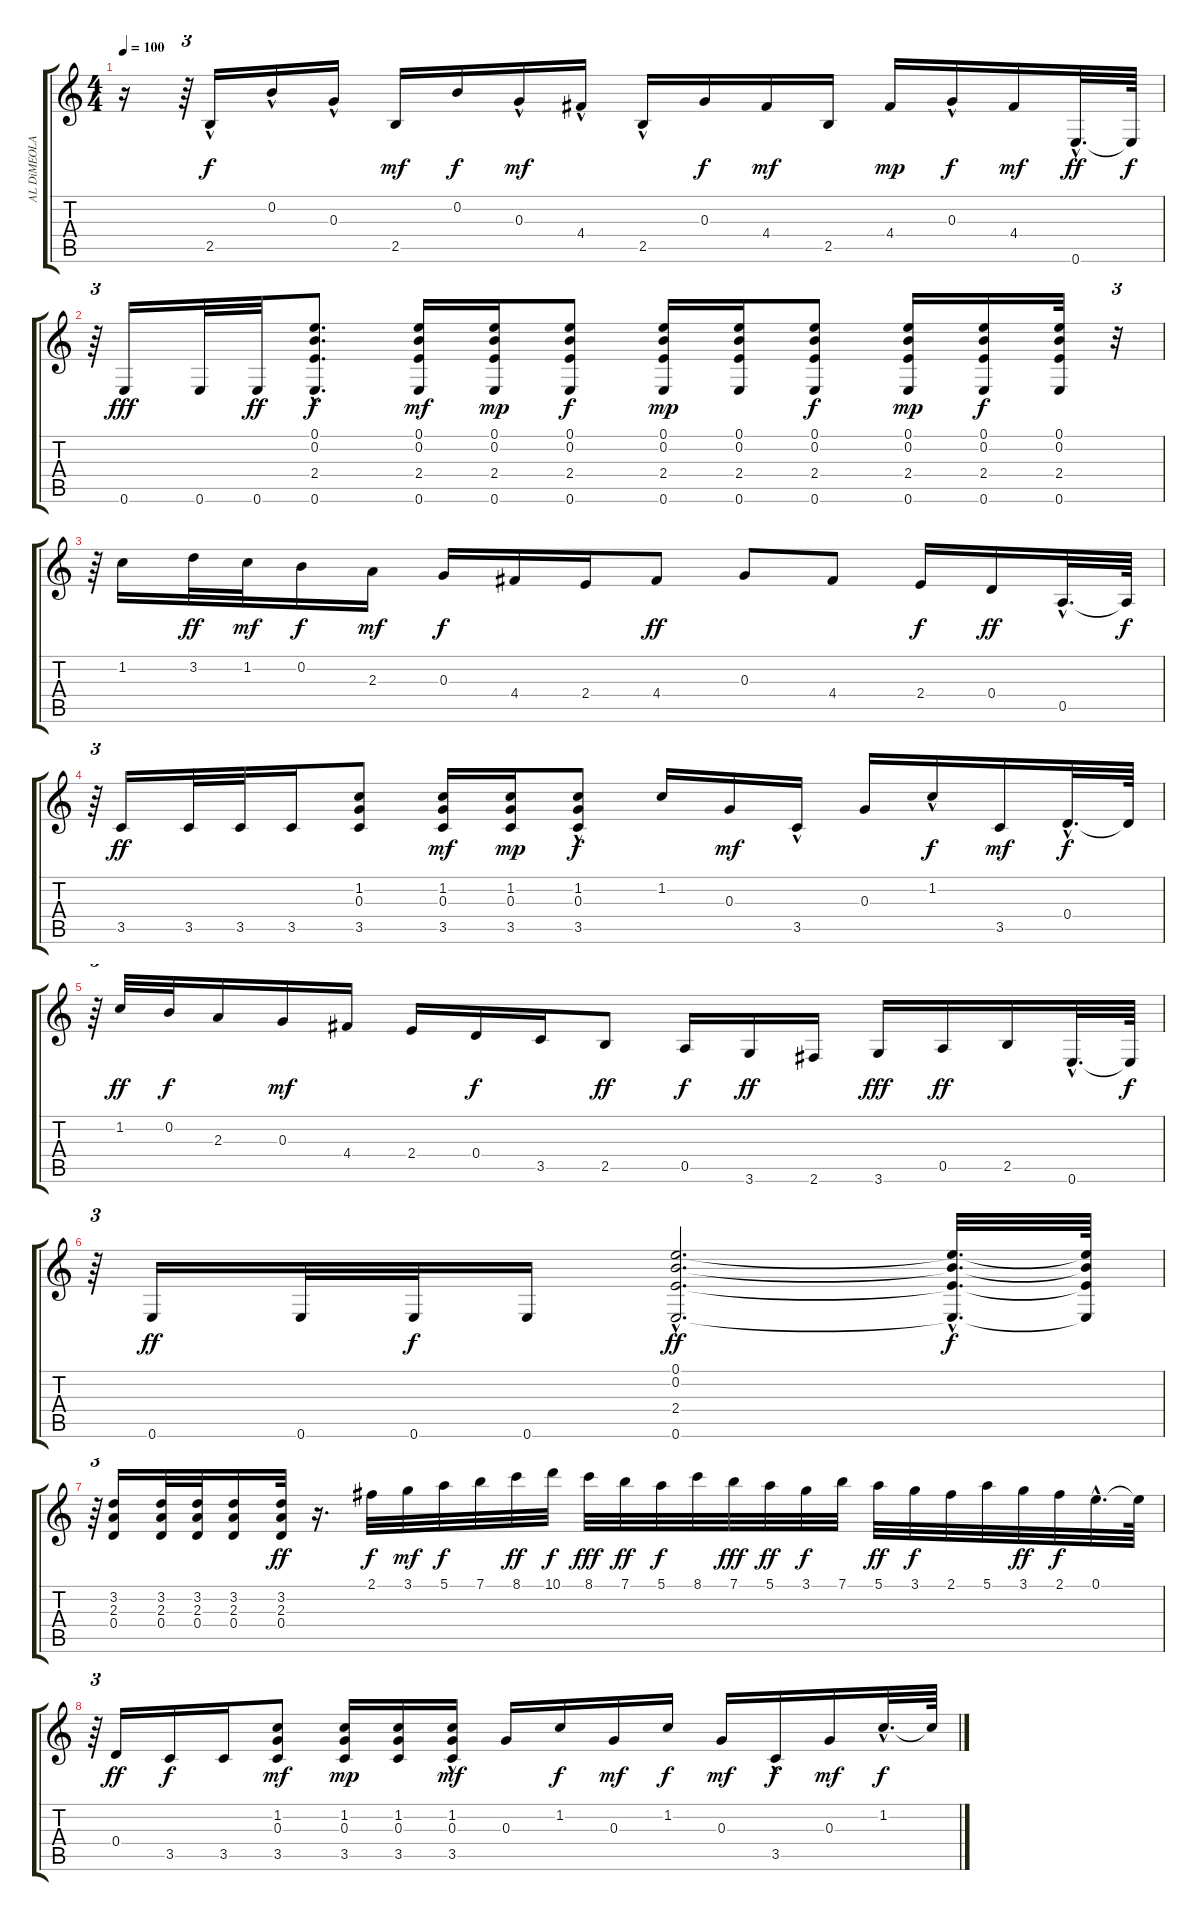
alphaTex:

\track ("AL DiMEOLA" "AL DiMEOLA") {instrument acousticguitarsteel}
\staff {score tabs}
\tuning (E4 B3 G3 D3 A2 E2) {hide}
\ts (4 4)
\tempo 100
\clef g2
\ks c
r.16{dy ff} r.64{tu (3 2)} 2.5{hac}.16{dy f} 0.2{hac}.16 0.3{hac}.16 2.5.16{dy mf} 0.2.16{dy f} 0.3{hac}.16{dy mf} 4.4{hac}.16 2.5{hac}.16 0.3.16{dy f} 4.4.16{dy mf} 2.5.16 4.4.16{dy mp} 0.3{hac}.16{dy f} 4.4.16{dy mf} 0.6{hac}.32{d dy ff} 0.6{t}.64{dy f} |
r.64{tu (3 2)} 0.6.16{dy fff} 0.6.32 0.6.32{dy ff} (0.1{hac} 0.2{hac} 2.4{hac} 0.6{hac}).8{d dy f} (0.1 0.2 2.4 0.6).16{dy mf} (0.1 0.2 2.4 0.6).16{dy mp} (0.1 0.2 2.4 0.6).8{dy f} (0.1 0.2 2.4 0.6).16{dy mp} (0.1 0.2 2.4 0.6).16 (0.1 0.2 2.4 0.6).8{dy f} (0.1 0.2 2.4 0.6).16{dy mp} (0.1 0.2 2.4 0.6).16{dy f} (0.1 0.2 2.4 0.6).32 r.32{tu (3 2)} |
r.64{tu (3 2)} 1.2.16 3.2.32{dy ff} 1.2.32{dy mf} 0.2.16{dy f} 2.3.16{dy mf} 0.3.16{dy f} 4.4.16 2.4.16 4.4.8{dy ff} 0.3.8 4.4.8 2.4.16{dy f} 0.4.16{dy ff} 0.5{hac}.32{d} 0.5{t}.64{dy f} |
r.64{tu (3 2)} 3.5.16{dy ff} 3.5.32 3.5.32 3.5.16 (1.2 0.3 3.5).8 (1.2 0.3 3.5).16{dy mf} (1.2 0.3 3.5).16{dy mp} (1.2 0.3{hac} 3.5).8{dy f} 1.2.16 0.3.16{dy mf} 3.5{hac}.16 0.3.16 1.2{hac}.16{dy f} 3.5.16{dy mf} 0.4{hac}.32{d dy f} 0.4{t}.64 |
r.64{tu (3 2)} 1.2.32{dy ff} 0.2.32{dy f} 2.3.16 0.3.16{dy mf} 4.4.16 2.4.16 0.4.16{dy f} 3.5.16 2.5.8{dy ff} 0.5.16{dy f} 3.6.16{dy ff} 2.6.16 3.6.16{dy fff} 0.5.16{dy ff} 2.5.16 0.6{hac}.32{d} 0.6{t}.64{dy f} |
r.64{tu (3 2)} 0.6.16{dy ff} 0.6.32 0.6.32{dy f} 0.6.16 (0.1{hac} 0.2{hac} 2.4{hac} 0.6{hac}).2{d dy ff} (0.1{hac t} 0.2{hac t} 2.4{hac t} 0.6{hac t}).32{d dy f} (0.1{t} 0.2{t} 2.4{t} 0.6{t}).64 |
r.64{tu (3 2)} (3.2 2.3 0.4).16 (3.2 2.3 0.4).32 (3.2 2.3 0.4).32 (3.2 2.3 0.4).16 (3.2 2.3 0.4).32{dy ff} r.16{d} 2.1.32{dy f} 3.1.32{dy mf} 5.1.32{dy f} 7.1.32 8.1.32{dy ff} 10.1.32{dy f} 8.1.32{dy fff} 7.1.32{dy ff} 5.1.32{dy f} 8.1.32 7.1.32{dy fff} 5.1.32{dy ff} 3.1.32{dy f} 7.1.32 5.1.32{dy ff} 3.1.32{dy f} 2.1.32 5.1.32 3.1.32{dy ff} 2.1.32{dy f} 0.1{hac}.32{d} 0.1{t}.64 |
r.64{tu (3 2)} 0.4.16{dy ff} 3.5.16{dy f} 3.5.16 (1.2 0.3 3.5).8{dy mf} (1.2 0.3 3.5).16{dy mp} (1.2 0.3 3.5).16 (1.2 0.3 3.5{hac}).16{dy mf} 0.3.16 1.2.16{dy f} 0.3.16{dy mf} 1.2.16{dy f} 0.3.16{dy mf} 3.5{hac}.16{dy f} 0.3.16{dy mf} 1.2{hac}.32{d dy f} 1.2{t}.64
